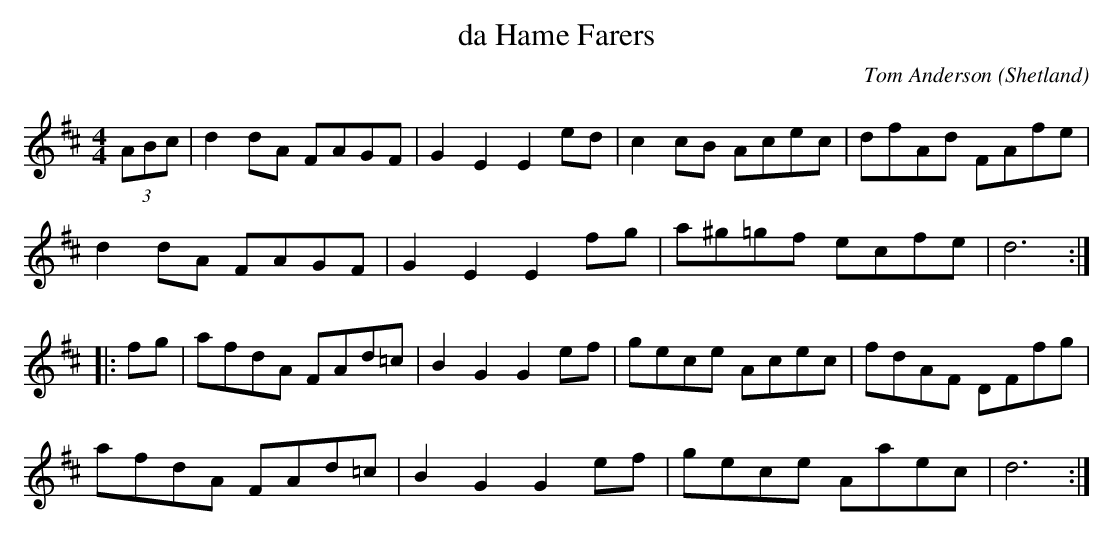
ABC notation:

X:1
T:da Hame Farers
C:Tom Anderson
M:4/4
O:Shetland
K:D
(3ABc | \
d2 dA FAGF | G2 E2 E2 ed | c2 cB     Acec | dfAd FAfe |
d2 dA FAGF | G2 E2 E2 fg | a^g=gf  ecfe | d6::
fg | \
afdA FAd=c | B2 G2 G2 ef | gece Acec | fdAF DFfg |
afdA FAd=c | B2 G2 G2 ef | gece Aaec | d6 :|
